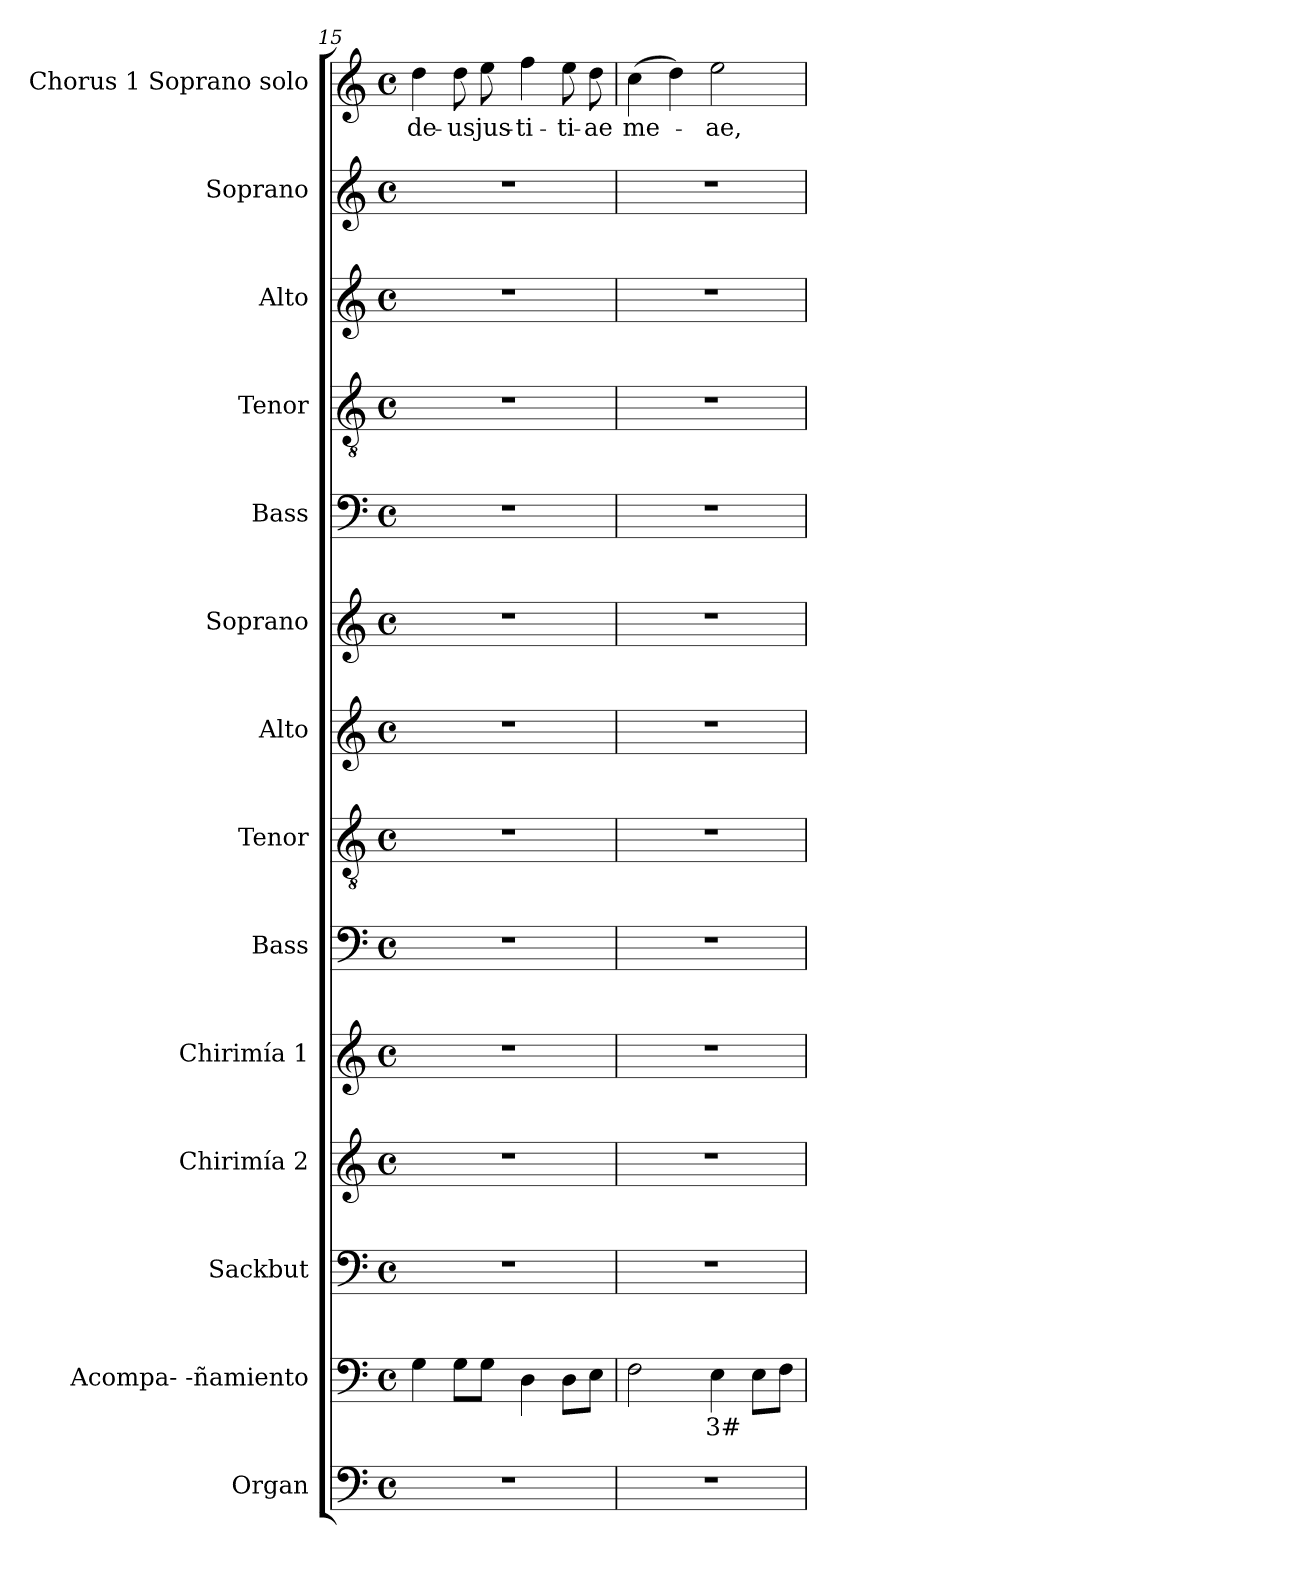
**kern	**kern	**text	**kern	**kern	**kern	**kern	**kern	**kern	**kern	**kern	**kern	**kern	**kern	**kern	**text
*part14	*part13	*part13	*part12	*part11	*part10	*part9	*part8	*part7	*part6	*part5	*part4	*part3	*part2	*part1	*part1
*staff14	*staff13	*staff13	*staff12	*staff11	*staff10	*staff9	*staff8	*staff7	*staff6	*staff5	*staff4	*staff3	*staff2	*staff1	*staff1
*I"Organ	*I"Acompa- -ñamiento	*	*I"Sackbut	*I"Chirimía 2	*I"Chirimía 1	*I"Bass	*I"Tenor	*I"Alto	*I"Soprano	*I"Bass	*I"Tenor	*I"Alto	*I"Soprano	*I"Chorus 1 Soprano solo	*
*I'Org.	*I'Ac.	*	*I'Scbt.	*I'Chi.	*I'Chi.	*I'B.	*I'T.	*I'A.	*I'S.	*I'B.	*I'T.	*I'A.	*I'S.	*I'S.	*
*clefF4	*clefF4	*	*clefF4	*clefG2	*clefG2	*clefF4	*clefGv2	*clefG2	*clefG2	*clefF4	*clefGv2	*clefG2	*clefG2	*clefG2	*
*	*	*	*	*	*	*	*ITrd7c12	*	*	*	*ITrd7c12	*	*	*	*
*k[]	*k[]	*	*k[]	*k[]	*k[]	*k[]	*k[]	*k[]	*k[]	*k[]	*k[]	*k[]	*k[]	*k[]	*
*C:	*C:	*	*C:	*C:	*C:	*C:	*C:	*C:	*C:	*C:	*C:	*C:	*C:	*C:	*
*M4/4	*M4/4	*	*M4/4	*M4/4	*M4/4	*M4/4	*M4/4	*M4/4	*M4/4	*M4/4	*M4/4	*M4/4	*M4/4	*M4/4	*
*met(c)	*met(c)	*	*met(c)	*met(c)	*met(c)	*met(c)	*met(c)	*met(c)	*met(c)	*met(c)	*met(c)	*met(c)	*met(c)	*met(c)	*
=15	=15	=15	=15	=15	=15	=15	=15	=15	=15	=15	=15	=15	=15	=15	=15
!	!	!	!	!	!	!	!	!	!	!	!	!	!	!	!LO:LY:b:color=#000000
1r	4Gi\	.	1r	1r	1r	1r	1r	1r	1r	1r	1r	1r	1r	4ddi\	de-
!	!	!	!	!	!	!	!	!	!	!	!	!	!	!	!LO:LY:b:color=#000000
.	8Gi\L	.	.	.	.	.	.	.	.	.	.	.	.	8ddi\	-us
!	!	!	!	!	!	!	!	!	!	!	!	!	!	!	!LO:LY:b:color=#000000
.	8Gi\J	.	.	.	.	.	.	.	.	.	.	.	.	8eei\	jus-
!	!	!	!	!	!	!	!	!	!	!	!	!	!	!	!LO:LY:b:color=#000000
.	4Di\	.	.	.	.	.	.	.	.	.	.	.	.	4ffi\	-ti-
!	!	!	!	!	!	!	!	!	!	!	!	!	!	!	!LO:LY:b:color=#000000
.	8Di\L	.	.	.	.	.	.	.	.	.	.	.	.	8eei\	-ti-
!	!	!	!	!	!	!	!	!	!	!	!	!	!	!	!LO:LY:b:color=#000000
.	8Ei\J	.	.	.	.	.	.	.	.	.	.	.	.	8ddi\	-ae
=16	=16	=16	=16	=16	=16	=16	=16	=16	=16	=16	=16	=16	=16	=16	=16
!	!	!	!	!	!	!	!	!	!	!	!	!	!	!	!LO:LY:b:color=#000000
1r	2Fi\	.	1r	1r	1r	1r	1r	1r	1r	1r	1r	1r	1r	(4cci\	me-
.	.	.	.	.	.	.	.	.	.	.	.	.	.	4ddi\)	.
!	!	!LO:LY:b:color=#000000	!	!	!	!	!	!	!	!	!	!	!	!	!
!	!	!	!	!	!	!	!	!	!	!	!	!	!	!	!LO:LY:b:color=#000000
.	4Ei\	3#	.	.	.	.	.	.	.	.	.	.	.	2eei\	-ae,
.	8Ei\L	.	.	.	.	.	.	.	.	.	.	.	.	.	.
.	8Fi\J	.	.	.	.	.	.	.	.	.	.	.	.	.	.
=	=	=	=	=	=	=	=	=	=	=	=	=	=	=	=
*-	*-	*-	*-	*-	*-	*-	*-	*-	*-	*-	*-	*-	*-	*-	*-
